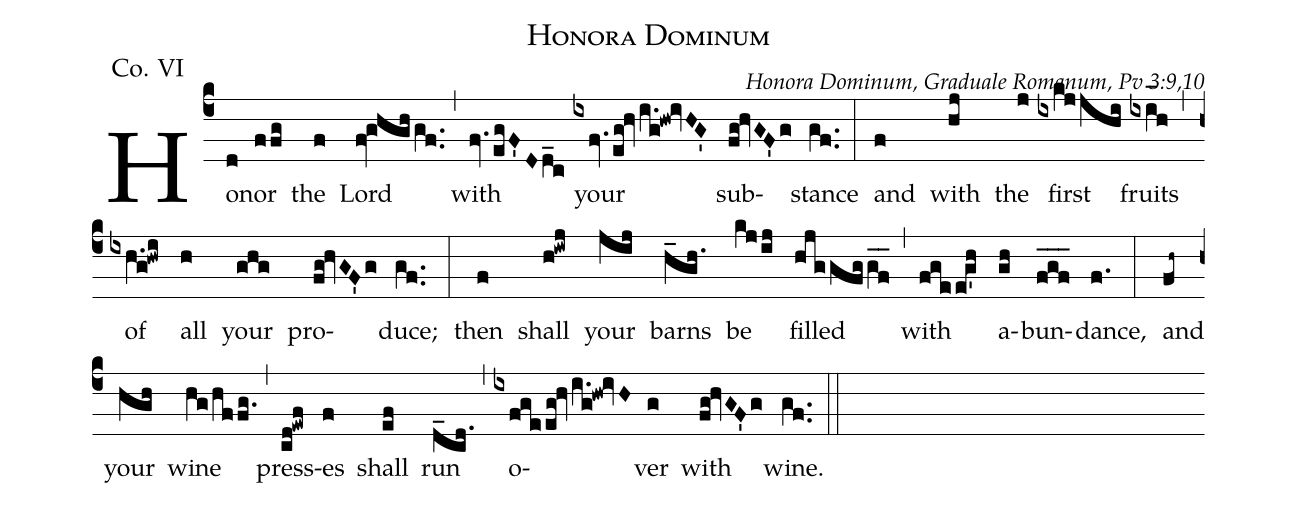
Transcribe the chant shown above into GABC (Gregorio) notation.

name: Honora Dominum;
office-part: Communio;
mode: 6;
annotation: Co. VI;
commentary: Honora Dominum, Graduale Romanum, Pv 3:9,10;
%%
(c4)Hon(d)or(ffg) the(f) Lord(fv!ghgh/gf..) (,)
with(fv.egF'Dd_c) your(ixfv.eg!hvi.g!hw!ivHG') sub(fg!hvGF'g)stance(gf..) (:)
and(f) with(hj) the(j) first(ixkjjhi) fruits(ixi_[oh:h]h) (,) of(ixh.g!hwi)
all(h) your(ghg) pro(fg!hvGF'g)duce;(gf..) (:)
then(f) shall(h!iwj) your(jij) barns(h_gh.) be(kjij) filled(hjggfggf__) (,)
with(fgeeg'h) a(gh)bun(fgf___)dance,(f.) (:)
and(fh~) your(hgh) wine(hg/hffg.) (,) press(cd!ewf)es(f) shall(ef) run(d_cd.) (,) o(ixfgeeg!hvi.g!hw!ivH)ver(g) with(fg!hvGF'g) wine.(gf..) (::)
